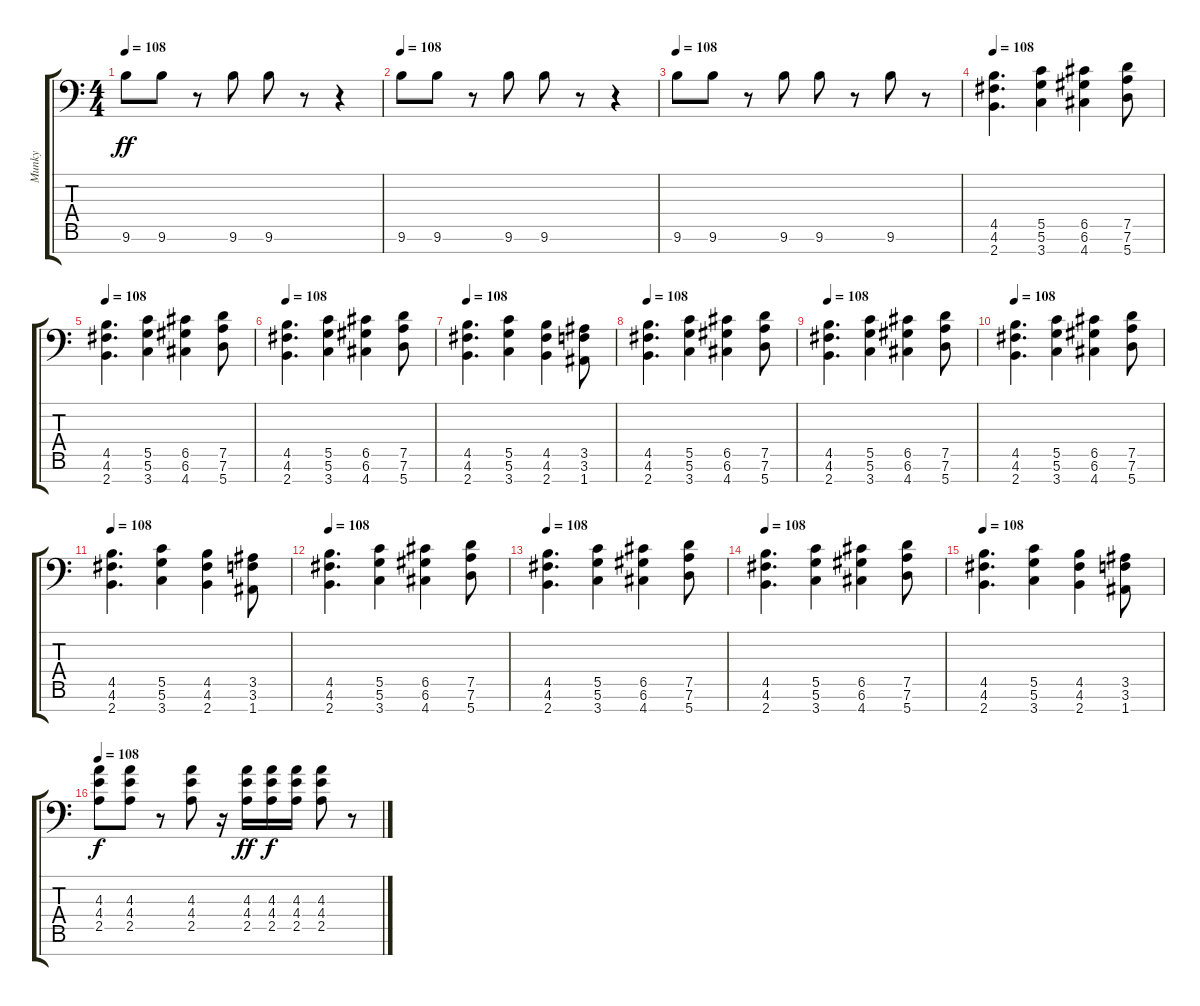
\track ("Munky" "Munky") {instrument distortionguitar}
\staff {score tabs}
\tuning (D4 A3 F3 C3 G2 D2 A1) {hide}
\ts (4 4)
\tempo 108
\clef f4
\ks c
9.6.8{dy ff} 9.6.8 r.8 9.6.8 9.6.8 r.8 r.4 |
\tempo 108
9.6.8 9.6.8 r.8 9.6.8 9.6.8 r.8 r.4 |
\tempo 108
9.6.8 9.6.8 r.8 9.6.8 9.6.8 r.8 9.6.8 r.8 |
\tempo 108
(4.5 4.6 2.7).4{d volume 12 instrument distortionguitar} (5.5 5.6 3.7).4 (6.5 6.6 4.7).4 (7.5 7.6 5.7).8 |
\tempo 108
(4.5 4.6 2.7).4{d volume 12 instrument distortionguitar} (5.5 5.6 3.7).4 (6.5 6.6 4.7).4 (7.5 7.6 5.7).8 |
\tempo 108
(4.5 4.6 2.7).4{d volume 12 instrument distortionguitar} (5.5 5.6 3.7).4 (6.5 6.6 4.7).4 (7.5 7.6 5.7).8 |
\tempo 108
(4.5 4.6 2.7).4{d volume 12 instrument distortionguitar} (5.5 5.6 3.7).4 (4.5 4.6 2.7).4 (3.5 3.6 1.7).8 |
\tempo 108
(4.5 4.6 2.7).4{d volume 12 instrument distortionguitar} (5.5 5.6 3.7).4 (6.5 6.6 4.7).4 (7.5 7.6 5.7).8 |
\tempo 108
(4.5 4.6 2.7).4{d volume 12 instrument distortionguitar} (5.5 5.6 3.7).4 (6.5 6.6 4.7).4 (7.5 7.6 5.7).8 |
\tempo 108
(4.5 4.6 2.7).4{d volume 12 instrument distortionguitar} (5.5 5.6 3.7).4 (6.5 6.6 4.7).4 (7.5 7.6 5.7).8 |
\tempo 108
(4.5 4.6 2.7).4{d volume 12 instrument distortionguitar} (5.5 5.6 3.7).4 (4.5 4.6 2.7).4 (3.5 3.6 1.7).8 |
\tempo 108
(4.5 4.6 2.7).4{d volume 12 instrument distortionguitar} (5.5 5.6 3.7).4 (6.5 6.6 4.7).4 (7.5 7.6 5.7).8 |
\tempo 108
(4.5 4.6 2.7).4{d volume 12 instrument distortionguitar} (5.5 5.6 3.7).4 (6.5 6.6 4.7).4 (7.5 7.6 5.7).8 |
\tempo 108
(4.5 4.6 2.7).4{d volume 12 instrument distortionguitar} (5.5 5.6 3.7).4 (6.5 6.6 4.7).4 (7.5 7.6 5.7).8 |
\tempo 108
(4.5 4.6 2.7).4{d volume 12 instrument distortionguitar} (5.5 5.6 3.7).4 (4.5 4.6 2.7).4 (3.5 3.6 1.7).8 |
\tempo 108
(4.3 4.4 2.5).8{dy f} (4.3 4.4 2.5).8 r.8 (4.3 4.4 2.5).8 r.16 (4.3 4.4 2.5).16{dy ff} (4.3 4.4 2.5).16{dy f} (4.3 4.4 2.5).16 (4.3 4.4 2.5).8 r.8
